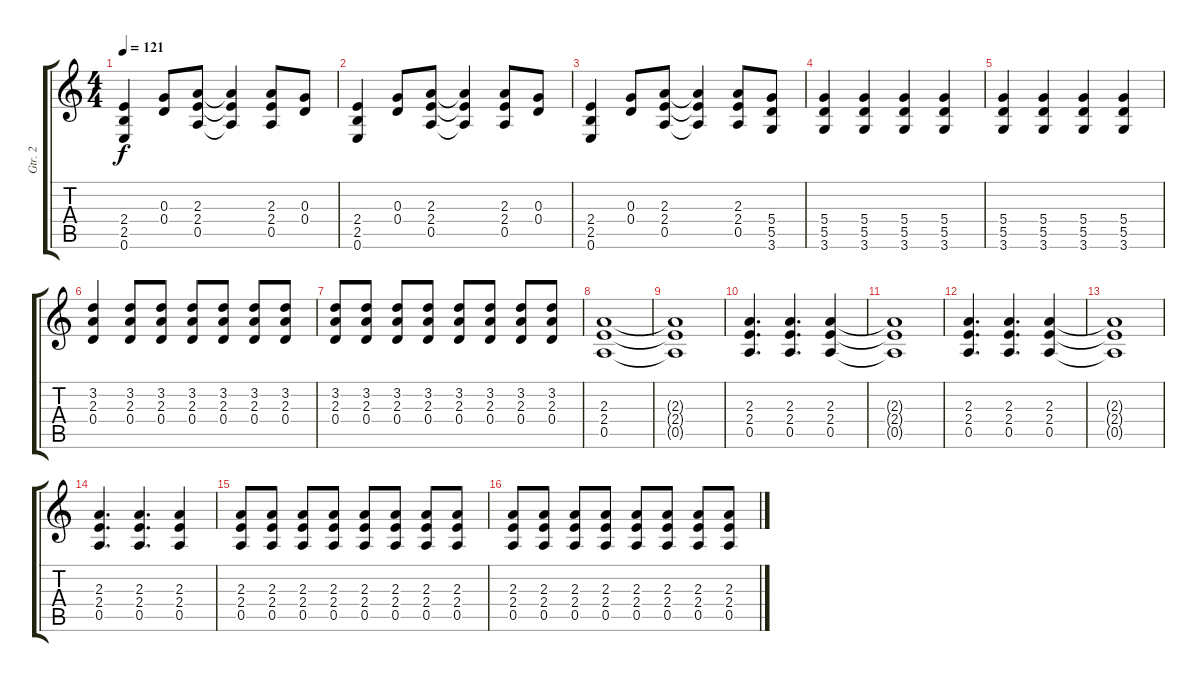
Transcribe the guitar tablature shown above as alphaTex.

\track ("Gtr. 2" "Gtr. 2") {instrument overdrivenguitar}
\staff {score tabs}
\tuning (E4 B3 G3 D3 A2 E2) {hide}
\ts (4 4)
\tempo 121
\clef g2
\ks c
(2.4 2.5 0.6).4{dy f} (0.3 0.4).8 (2.3 2.4 0.5).8 (2.3{t} 2.4{t} 0.5{t}).4 (2.3 2.4 0.5).8 (0.3 0.4).8 |
(2.4 2.5 0.6).4 (0.3 0.4).8 (2.3 2.4 0.5).8 (2.3{t} 2.4{t} 0.5{t}).4 (2.3 2.4 0.5).8 (0.3 0.4).8 |
(2.4 2.5 0.6).4 (0.3 0.4).8 (2.3 2.4 0.5).8 (2.3{t} 2.4{t} 0.5{t}).4 (2.3 2.4 0.5).8 (5.4 5.5 3.6).8 |
(5.4 5.5 3.6).4 (5.4 5.5 3.6).4 (5.4 5.5 3.6).4 (5.4 5.5 3.6).4 |
(5.4 5.5 3.6).4 (5.4 5.5 3.6).4 (5.4 5.5 3.6).4 (5.4 5.5 3.6).4 |
(3.2 2.3 0.4).4 (3.2 2.3 0.4).8 (3.2 2.3 0.4).8 (3.2 2.3 0.4).8 (3.2 2.3 0.4).8 (3.2 2.3 0.4).8 (3.2 2.3 0.4).8 |
(3.2 2.3 0.4).8 (3.2 2.3 0.4).8 (3.2 2.3 0.4).8 (3.2 2.3 0.4).8 (3.2 2.3 0.4).8 (3.2 2.3 0.4).8 (3.2 2.3 0.4).8 (3.2 2.3 0.4).8 |
(2.3 2.4 0.5).1 |
(2.3{t} 2.4{t} 0.5{t}).1 |
(2.3 2.4 0.5).4{d} (2.3 2.4 0.5).4{d} (2.3 2.4 0.5).4 |
(2.3{t} 2.4{t} 0.5{t}).1 |
(2.3 2.4 0.5).4{d} (2.3 2.4 0.5).4{d} (2.3 2.4 0.5).4 |
(2.3{t} 2.4{t} 0.5{t}).1 |
(2.3 2.4 0.5).4{d} (2.3 2.4 0.5).4{d} (2.3 2.4 0.5).4 |
(2.3 2.4 0.5).8 (2.3 2.4 0.5).8 (2.3 2.4 0.5).8 (2.3 2.4 0.5).8 (2.3 2.4 0.5).8 (2.3 2.4 0.5).8 (2.3 2.4 0.5).8 (2.3 2.4 0.5).8 |
(2.3 2.4 0.5).8 (2.3 2.4 0.5).8 (2.3 2.4 0.5).8 (2.3 2.4 0.5).8 (2.3 2.4 0.5).8 (2.3 2.4 0.5).8 (2.3 2.4 0.5).8 (2.3 2.4 0.5).8
